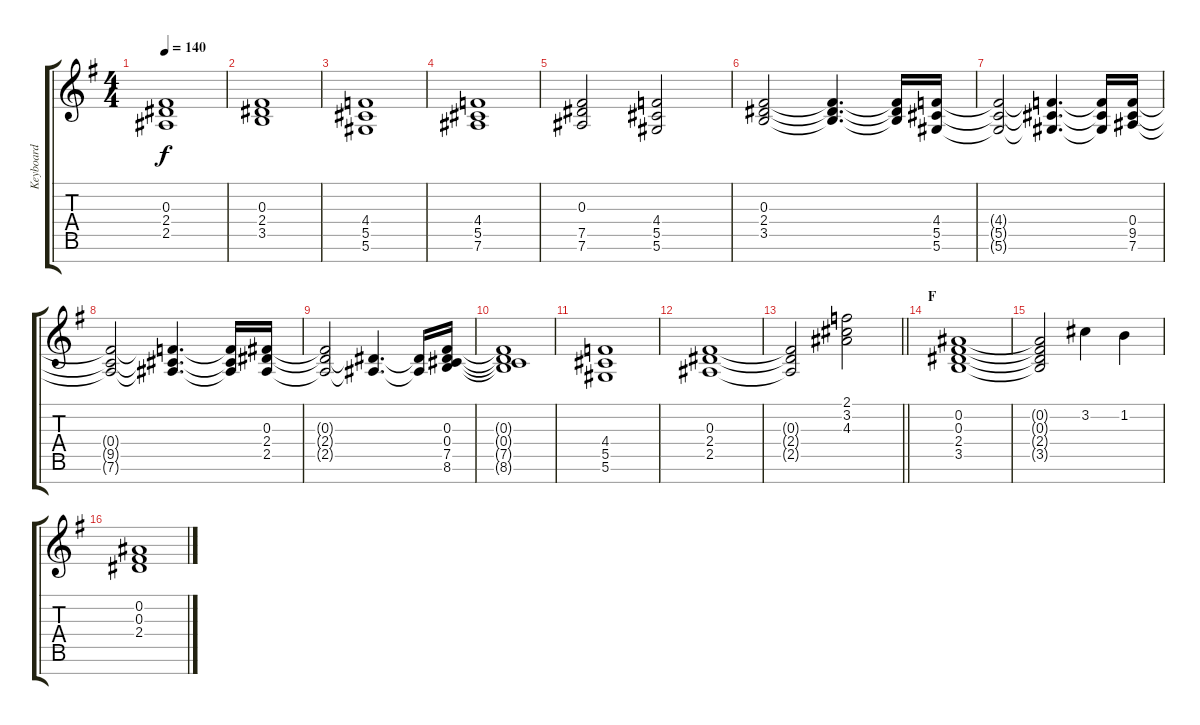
\track ("Keyboard" "Keyboard") {instrument lead2sawtooth}
\staff {score tabs}
\tuning (Eb5 Bb4 Gb4 Db4 Ab3 Eb3 Bb2) {hide}
\ts (4 4)
\tempo 140
\clef g2
\ks g
(0.3{t} 2.4{t} 2.5{t}).1{dy f} |
(0.3 2.4 3.5).1 |
(4.4 5.5 5.6).1 |
(4.4 5.5 7.6).1 |
(0.3 7.5 7.6).2 (4.4 5.5 5.6).2 |
(0.3 2.4 3.5).2 (0.3{t} 2.4{t} 3.5{t}).4{d} (0.3{t} 2.4{t} 3.5{t}).16 (4.4 5.5 5.6).16 |
(4.4{t} 5.5{t} 5.6{t}).2 (4.4{t} 5.5{t} 5.6{t}).4{d} (4.4{t} 5.5{t} 5.6{t}).16 (0.4 9.5 7.6).16 |
(0.4{t} 9.5{t} 7.6{t}).2 (0.4{t} 9.5{t} 7.6{t}).4{d} (0.4{t} 9.5{t} 7.6{t}).16 (0.3 2.4 2.5).16 |
(0.3{t} 2.4{t} 2.5{t}).2 (2.4{t} 2.5{t}).4{d} (2.4{t} 2.5{t}).16 (0.3 0.4 7.5 8.6).16 |
(0.3{t} 0.4{t} 7.5{t} 8.6{t}).1 |
(4.4 5.5 5.6).1 |
(0.3 2.4 2.5).1 |
\barLineRight lightlight
(0.3{t} 2.4{t} 2.5{t}).2 (2.1 3.2 4.3).2 |
\section ("" "F")
(0.2 0.3 2.4 3.5).1 |
(0.2{t} 0.3{t} 2.4{t} 3.5{t}).2 3.2.4 1.2.4 |
(0.2 0.3 2.4).1
